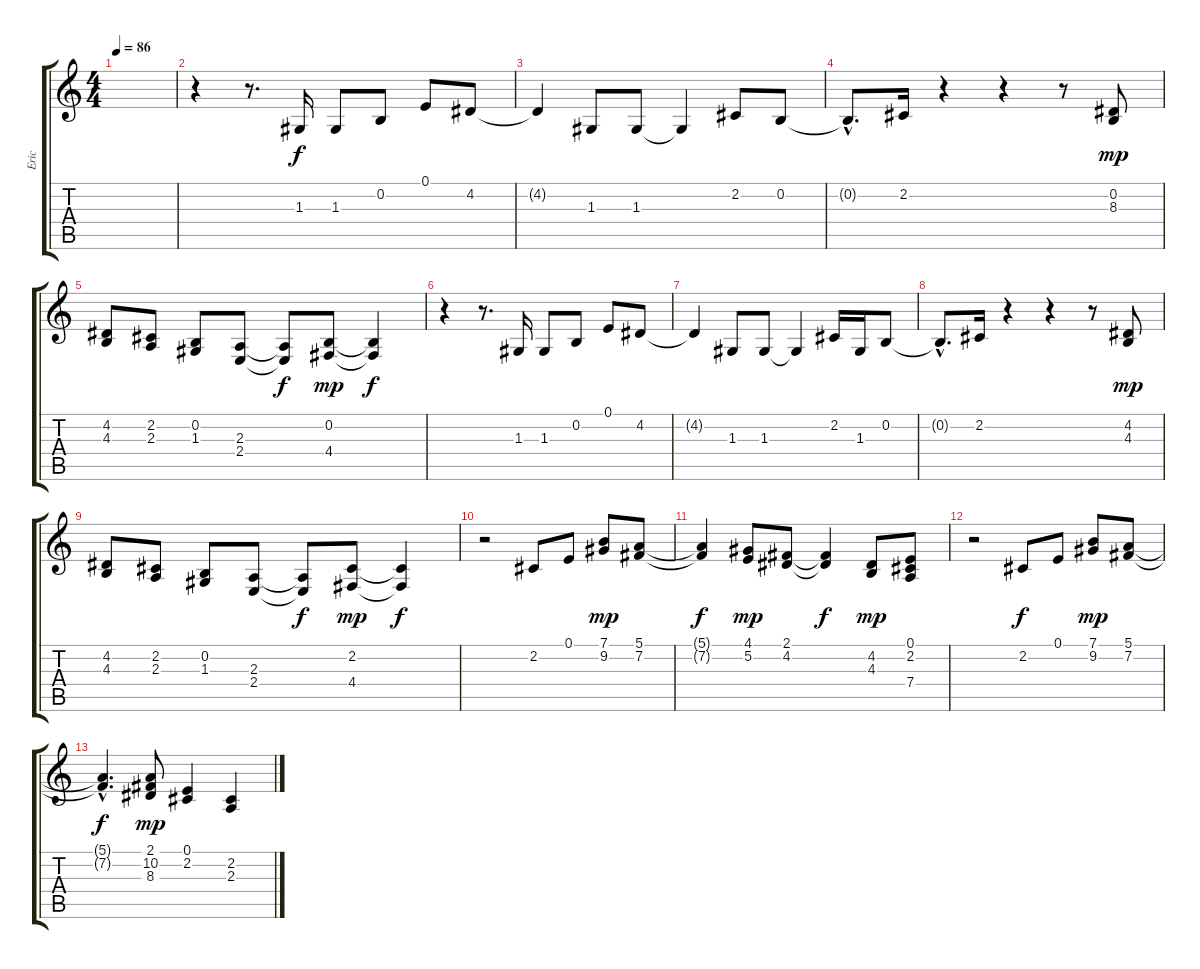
\track ("Eric" "Eric") {instrument lead6voice}
\staff {score tabs}
\tuning (E4 B3 G3 D3 A2 E2) {hide}
\ts (4 4)
\tempo 86
\clef g2
\ks c
|
r.4 r.8{d} 1.3.16 1.3.8 0.2.8 0.1.8 4.2.8 |
4.2{t}.4 1.3.8 1.3.8 1.3{t}.4 2.2.8 0.2.8 |
0.2{hac t}.8{d} 2.2.16 r.4 r.4 r.8 (0.2 8.3).8{dy mp} |
(4.2 4.3).8 (2.2 2.3).8 (0.2 1.3).8 (2.3 2.4).8 (2.3{t} 2.4{t}).8{dy f} (0.2 4.4).8{dy mp} (0.2{t} 4.4{t}).4{dy f} |
r.4 r.8{d} 1.3.16 1.3.8 0.2.8 0.1.8 4.2.8 |
4.2{t}.4 1.3.8 1.3.8 1.3{t}.4 2.2.16 1.3.16 0.2.8 |
0.2{hac t}.8{d} 2.2.16 r.4 r.4 r.8 (4.2 4.3).8{dy mp} |
(4.2 4.3).8 (2.2 2.3).8 (0.2 1.3).8 (2.3 2.4).8 (2.3{t} 2.4{t}).8{dy f} (2.2 4.4).8{dy mp} (2.2{t} 4.4{t}).4{dy f} |
r.2 2.2.8 0.1.8 (7.1 9.2).8{dy mp} (5.1 7.2).8 |
(5.1{t} 7.2{t}).4{dy f} (4.1 5.2).8{dy mp} (2.1 4.2).8 (2.1{t} 4.2{t}).4{dy f} (4.2 4.3).8{dy mp} (0.1 2.2 7.4).8 |
r.2 2.2.8{dy f} 0.1.8 (7.1 9.2).8{dy mp} (5.1 7.2).8 |
(5.1{hac t} 7.2{hac t}).4{d dy f} (2.1 10.2 8.3).8{dy mp} (0.1 2.2).4 (2.2 2.3).4
